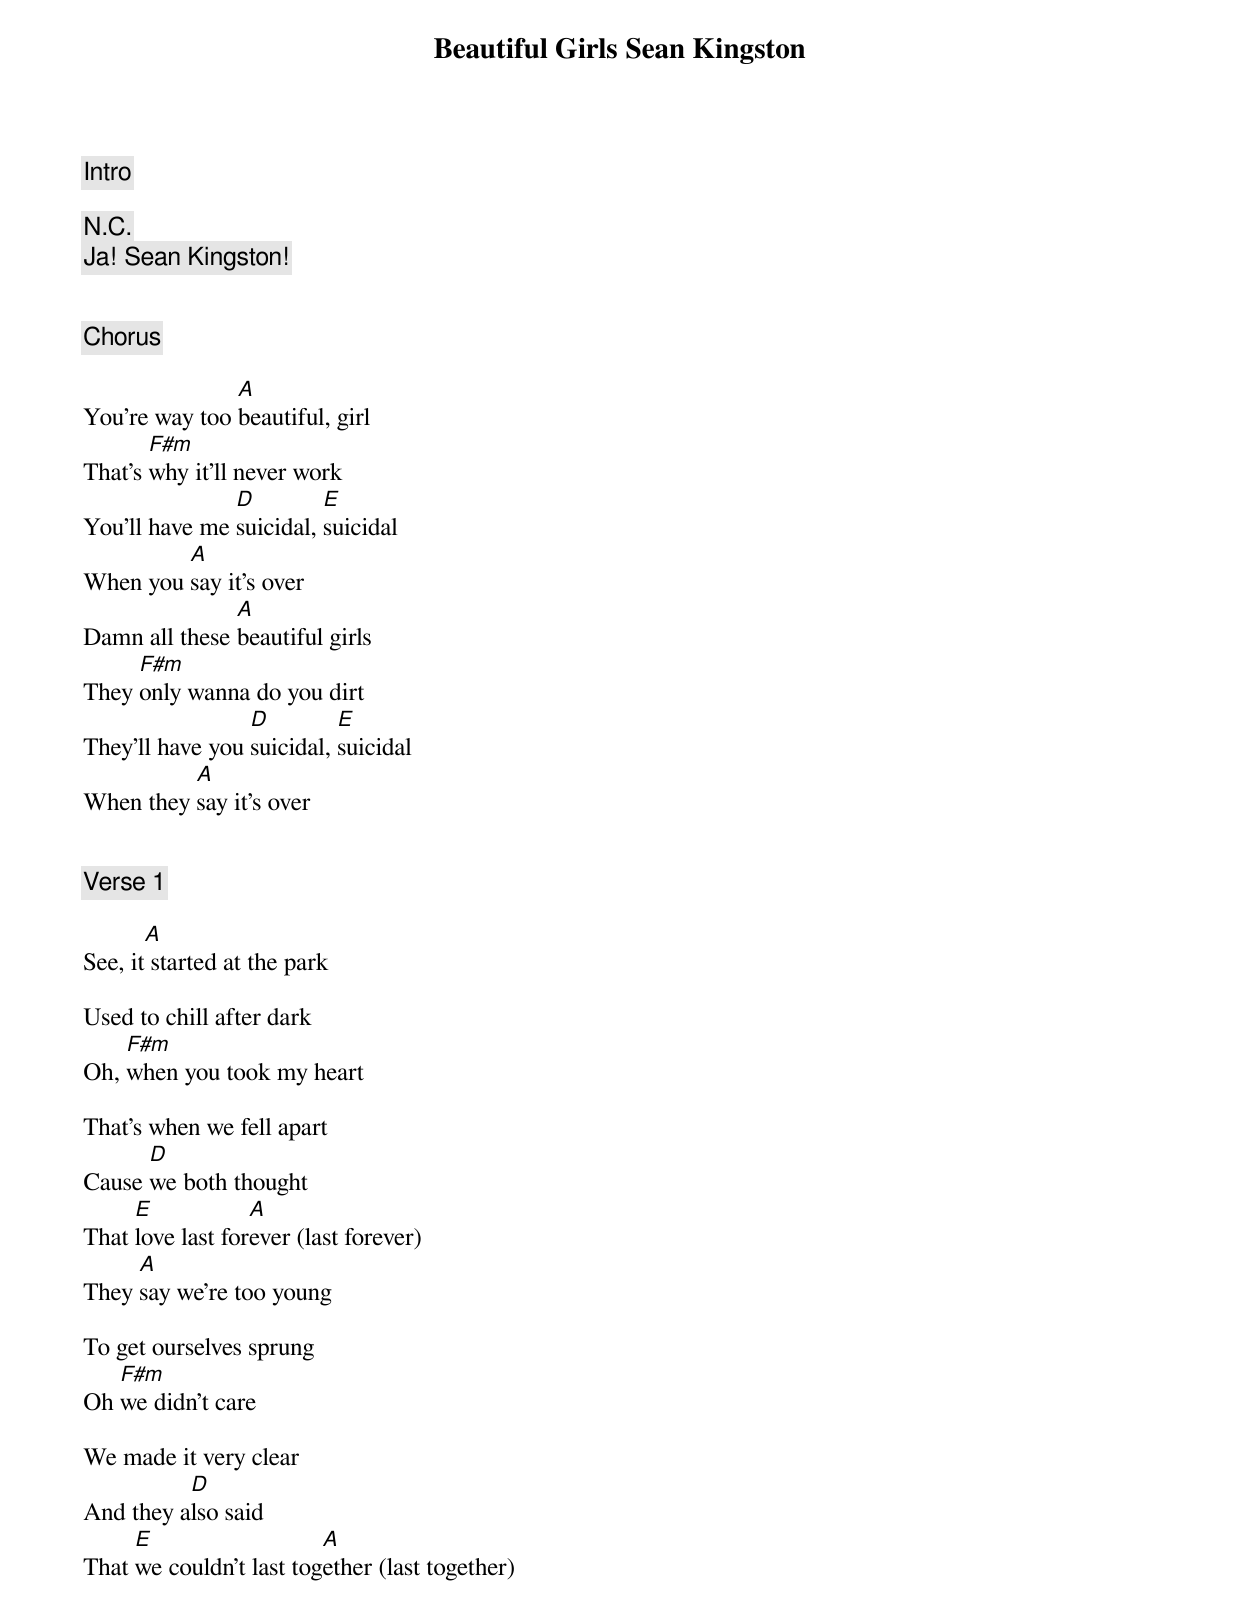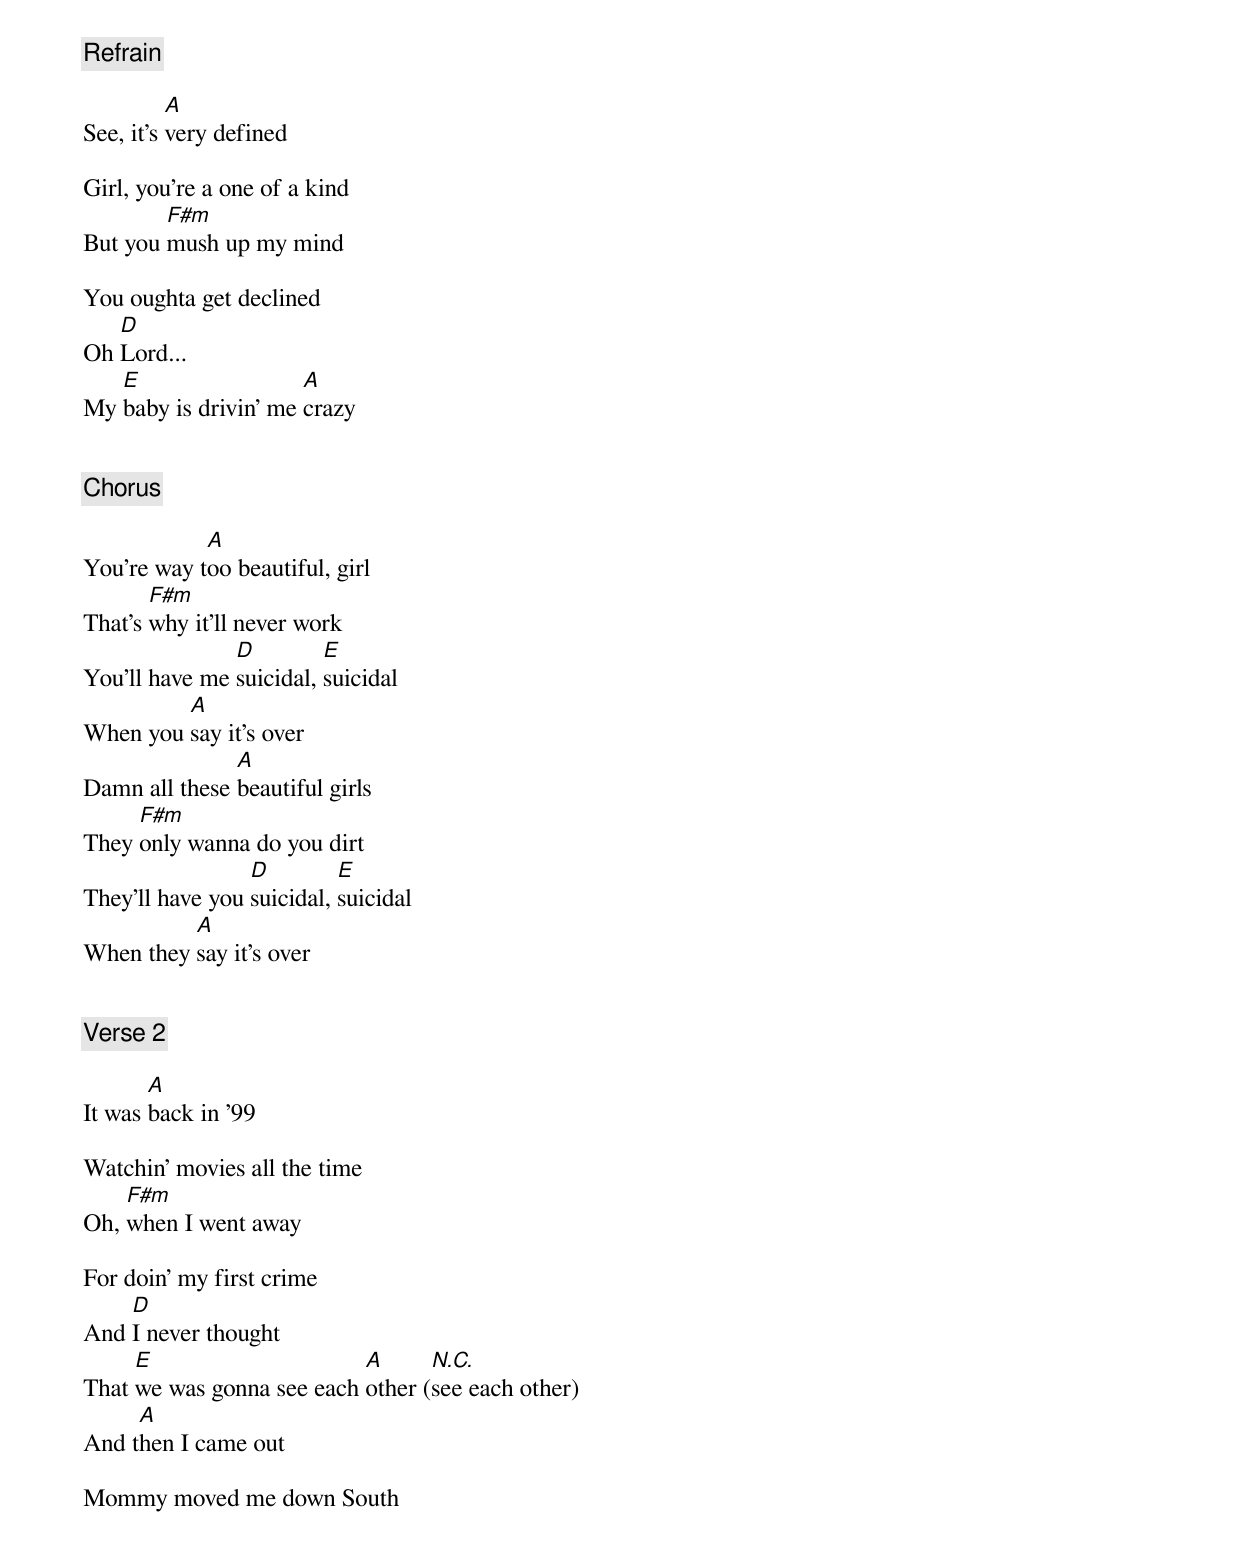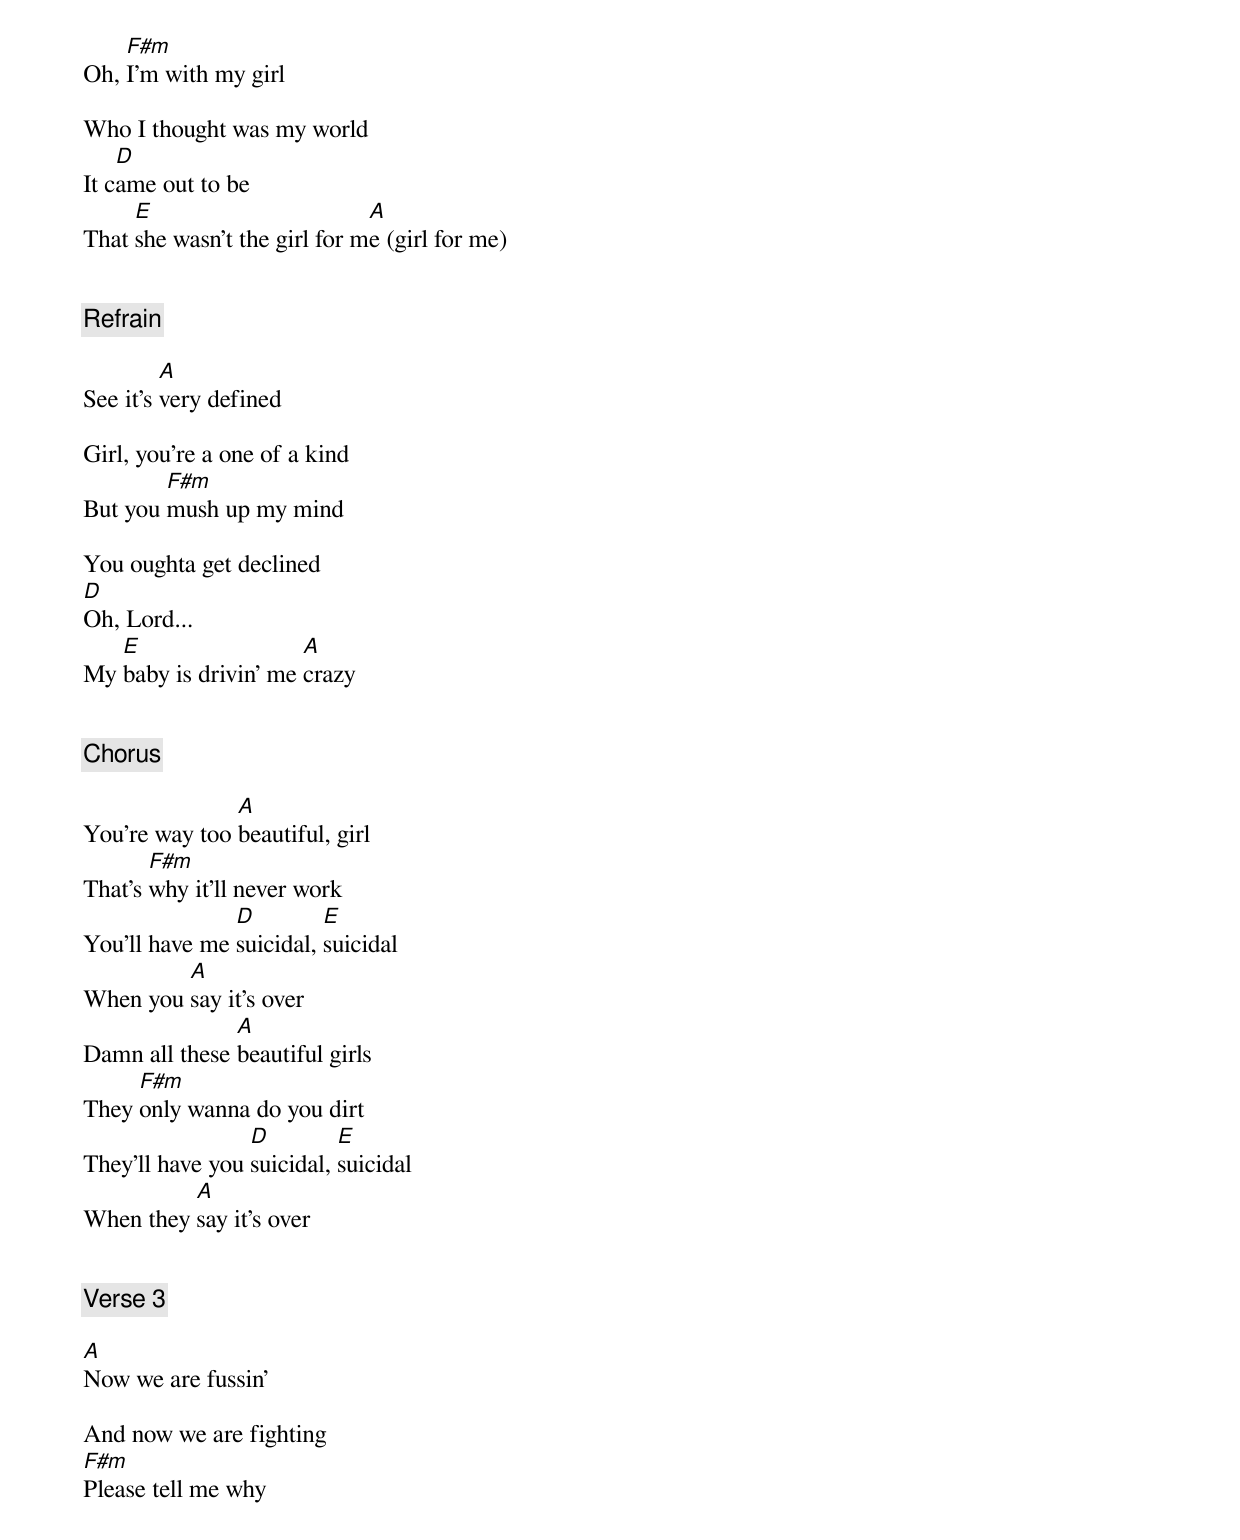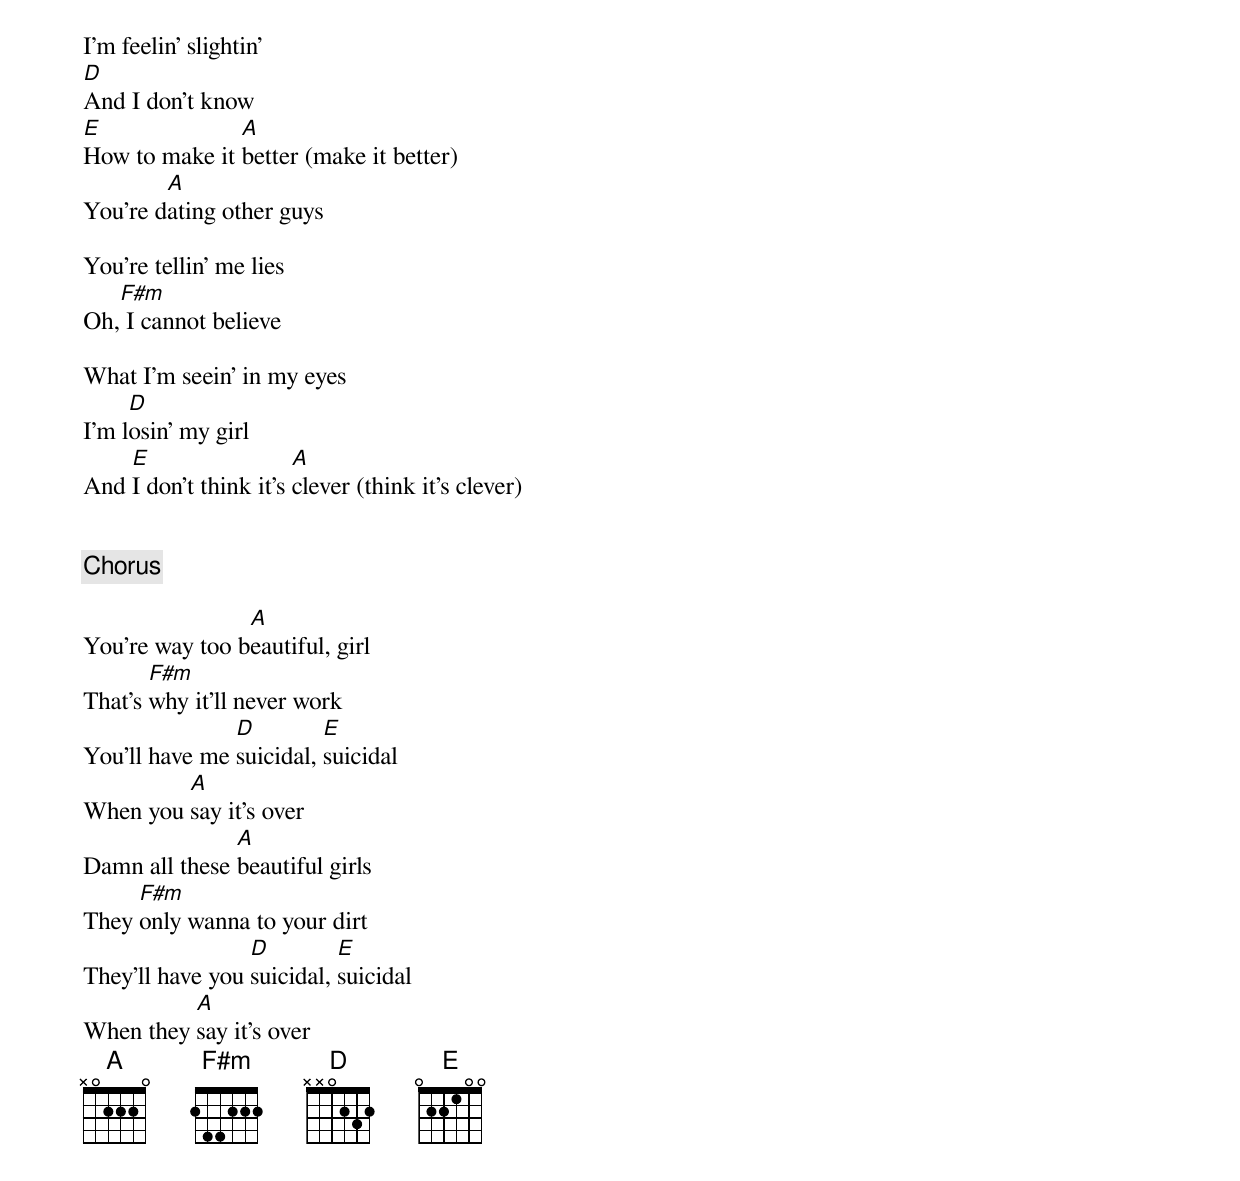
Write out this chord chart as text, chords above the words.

Beautiful Girls Sean Kingston

[Intro]

N.C.
Ja! Sean Kingston!


[Chorus]

               A
You're way too beautiful, girl
       F#m
That's why it'll never work
               D         E
You'll have me suicidal, suicidal
         A
When you say it's over
               A
Damn all these beautiful girls
     F#m
They only wanna do you dirt
                 D         E
They'll have you suicidal, suicidal
          A
When they say it's over


[Verse 1]

       A
See, it started at the park

Used to chill after dark
    F#m
Oh, when you took my heart

That's when we fell apart
      D
Cause we both thought
     E            A
That love last forever (last forever)
     A
They say we're too young

To get ourselves sprung
   F#m
Oh we didn't care

We made it very clear
          D
And they also said
     E                   A
That we couldn't last together (last together)


[Refrain]

          A
See, it's very defined

Girl, you're a one of a kind
        F#m
But you mush up my mind

You oughta get declined
   D
Oh Lord...
   E                  A
My baby is drivin' me crazy


[Chorus]

            A
You're way too beautiful, girl
       F#m
That's why it'll never work
               D         E
You'll have me suicidal, suicidal
         A
When you say it's over
               A
Damn all these beautiful girls
     F#m
They only wanna do you dirt
                 D         E
They'll have you suicidal, suicidal
          A
When they say it's over


[Verse 2]

       A
It was back in '99

Watchin' movies all the time
    F#m
Oh, when I went away

For doin' my first crime
    D
And I never thought
     E                     A      N.C.
That we was gonna see each other (see each other)
     A
And then I came out

Mommy moved me down South
    F#m
Oh, I'm with my girl

Who I thought was my world
    D
It came out to be
     E                        A
That she wasn't the girl for me (girl for me)


[Refrain]

         A
See it's very defined

Girl, you're a one of a kind
        F#m
But you mush up my mind

You oughta get declined
D
Oh, Lord...
   E                  A
My baby is drivin' me crazy


[Chorus]

               A
You're way too beautiful, girl
       F#m
That's why it'll never work
               D         E
You'll have me suicidal, suicidal
         A
When you say it's over
               A
Damn all these beautiful girls
     F#m
They only wanna do you dirt
                 D         E
They'll have you suicidal, suicidal
          A
When they say it's over


[Verse 3]

A
Now we are fussin'

And now we are fighting
F#m
Please tell me why

I'm feelin' slightin'
D
And I don't know
E              A
How to make it better (make it better)
        A
You're dating other guys

You're tellin' me lies
   F#m
Oh, I cannot believe

What I'm seein' in my eyes
     D
I'm losin' my girl
    E                  A
And I don't think it's clever (think it's clever)


[Chorus]

                A
You're way too beautiful, girl
       F#m
That's why it'll never work
               D         E
You'll have me suicidal, suicidal
         A
When you say it's over
               A
Damn all these beautiful girls
     F#m
They only wanna to your dirt
                 D         E
They'll have you suicidal, suicidal
          A
When they say it's over
